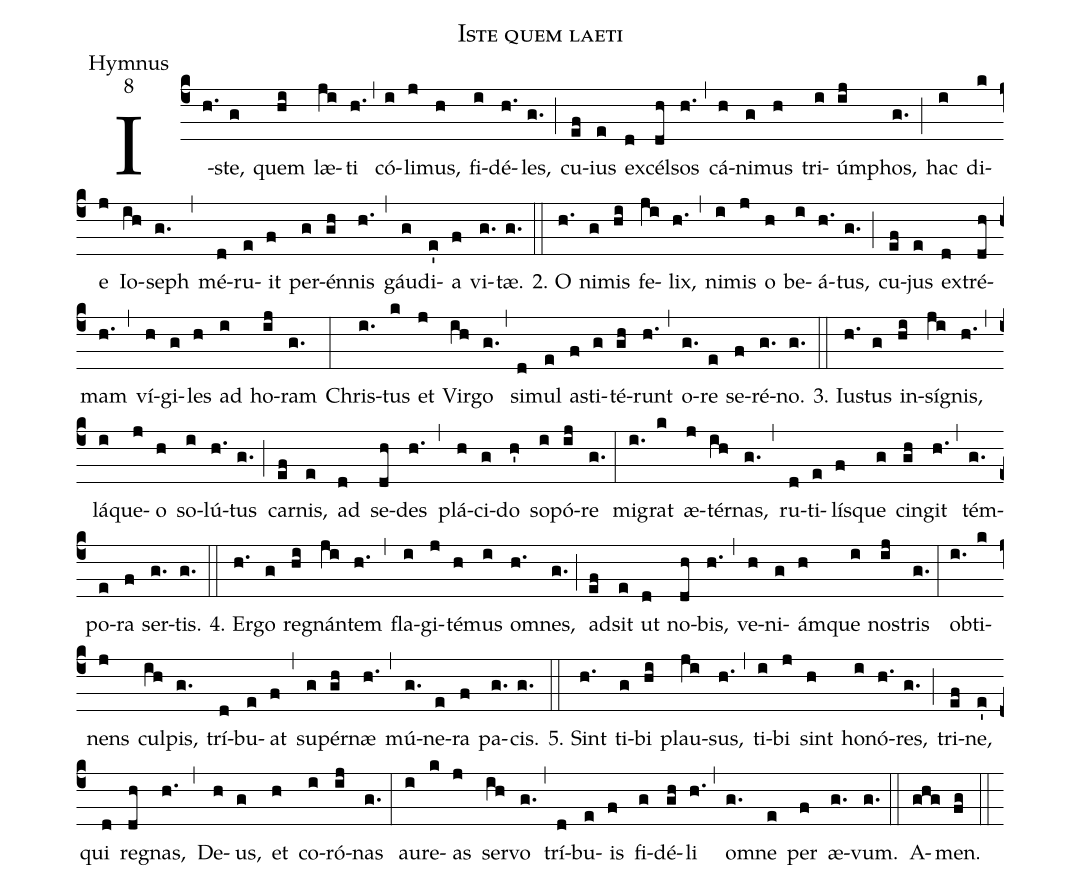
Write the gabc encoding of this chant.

name:Iste quem laeti;
office-part:Hymnus;
mode:8;
%%
(c4)I(h.)ste,(g) quem(hi) læ(ji)ti(h.) (,) có(i)li(j)mus,(h) fi(i)dé(h.)les,(g.) (;) cu(ef)ius(e) ex(d)cél(dh)sos(h.) (,) cá(h)ni(g)mus(h) tri(i)úm(ij)phos,(g.) (;) hac(i) di(k)e(j) Io(ih)seph(g.) (,) mé(d)ru(e)it(f) per(g)én(gh)nis(h.) (,)
gáu(g)di(e')a(f) vi(g.)tæ.(g.) (::)

2. O(h.) ni(g)mis(hi) fe(ji)lix,(h.) (,) ni(i)mis(j) o(h) be(i)á(h.)tus,(g.) (;) cu(ef)jus(e) ex(d)tré(dh)mam(h.) (,) ví(h)gi(g)les(h) ad(i) ho(ij)ram(g.) (:) Chris(i.)tus(k) et(j) Vir(ih)go(g.) (,) si(d)mul(e) a(f)sti(g)té(gh)runt(h.) (,) o(g.)re(e) se(f)ré(g.)no.(g.) (::)

3. Ius(h.)tus(g) in(hi)sí(ji)gnis,(h.) (,) lá(i)que(j)o(h) so(i)lú(h.)tus(g.) (;) car(ef)nis,(e) ad(d) se(dh)des(h.) (,) plá(h)ci(g)do(h') so(i)pó(ij)re(g.) (:) mi(i.)grat(k) æ(j)tér(ih)nas,(g.) (,) ru(d)ti(e)lís(f)que(g) cin(gh)git(h.) (,) tém(g.)po(e)ra(f) ser(g.)tis.(g.) (::)

4. Er(h.)go(g) re(hi)gnán(ji)tem(h.) (,) fla(i)gi(j)té(h)mus(i) om(h.)nes,(g.) (;)
ad(ef)sit(e) ut(d) no(dh)bis,(h.) (,) ve(h)ni(g)ám(h)que(i) nos(ij)tris(g.) (:) ob(i.)ti(k)nens(j) cul(ih)pis,(g.) trí(d)bu(e)at(f) (,) su(g)pér(gh)næ(h.) (,)
mú(g.)ne(e)ra(f) pa(g.)cis.(g.) (::)

5. Sint(h.) ti(g)bi(hi) plau(ji)sus,(h.) (,) ti(i)bi(j) sint(h) ho(i)nó(h.)res,(g.) (;) tri(ef)ne,(e') qui(d) re(dh)gnas,(h.) (,) De(h)us,(g) et(h) co(i)ró(ij)nas(g.) (:)
au(i)re(k)as(j) ser(ih)vo(g.) (,) trí(d)bu(e)is(f) fi(g)dé(gh)li(h.) (,) om(g.)ne(e) per(f) æ(g.)vum.(g.) (::)
A(ghg)men.(fg) (::)
